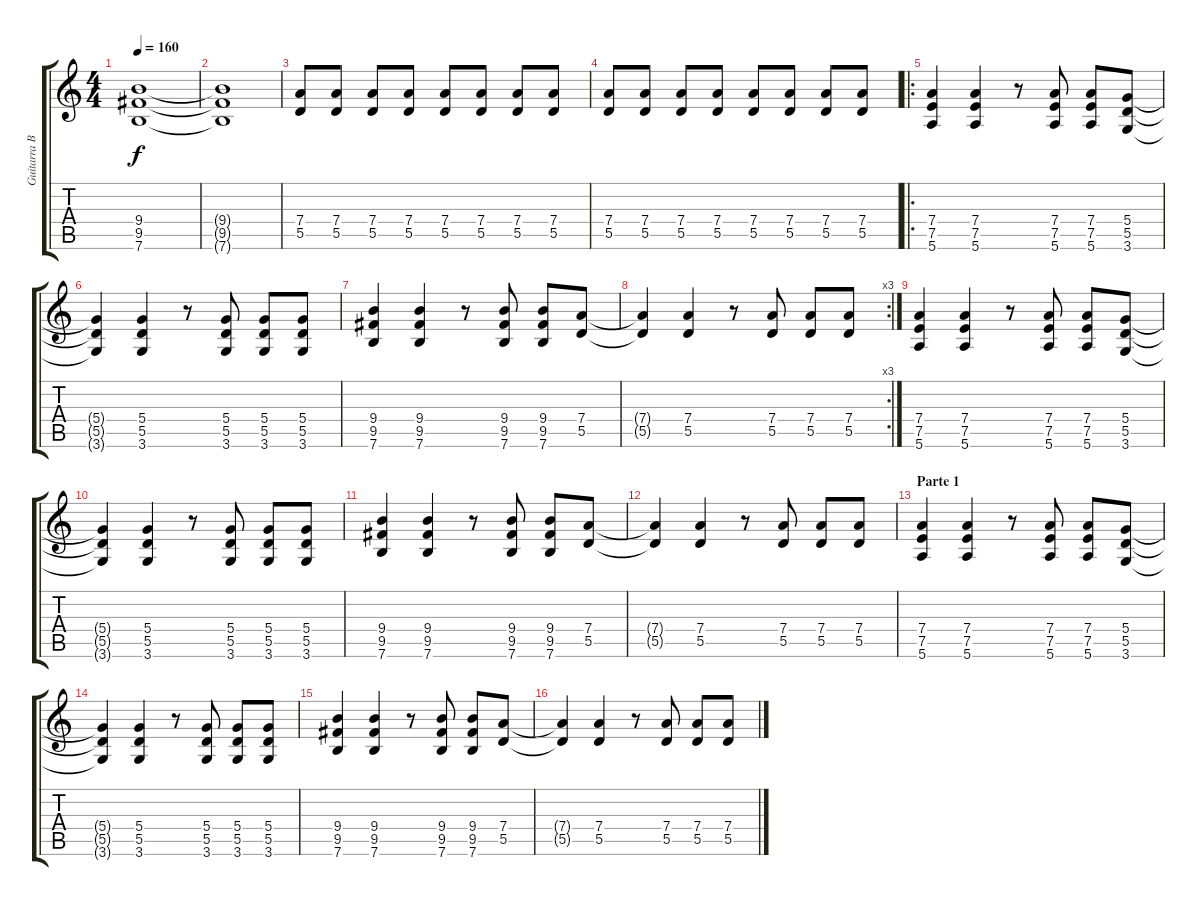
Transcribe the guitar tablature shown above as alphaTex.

\track ("Guitarra Base" "Guitarra B") {instrument distortionguitar}
\staff {score tabs}
\tuning (E4 B3 G3 D3 A2 E2) {hide}
\ts (4 4)
\tempo 160
\clef g2
\ks c
(9.4 9.5 7.6).1{dy f} |
(9.4{t} 9.5{t} 7.6{t}).1 |
(7.4 5.5).8 (7.4 5.5).8 (7.4 5.5).8 (7.4 5.5).8 (7.4 5.5).8 (7.4 5.5).8 (7.4 5.5).8 (7.4 5.5).8 |
(7.4 5.5).8 (7.4 5.5).8 (7.4 5.5).8 (7.4 5.5).8 (7.4 5.5).8 (7.4 5.5).8 (7.4 5.5).8 (7.4 5.5).8 |
\ro
(7.4 7.5 5.6).4 (7.4 7.5 5.6).4 r.8 (7.4 7.5 5.6).8 (7.4 7.5 5.6).8 (5.4 5.5 3.6).8 |
(5.4{t} 5.5{t} 3.6{t}).4 (5.4 5.5 3.6).4 r.8 (5.4 5.5 3.6).8 (5.4 5.5 3.6).8 (5.4 5.5 3.6).8 |
(9.4 9.5 7.6).4 (9.4 9.5 7.6).4 r.8 (9.4 9.5 7.6).8 (9.4 9.5 7.6).8 (7.4 5.5).8 |
\rc 3
(7.4{t} 5.5{t}).4 (7.4 5.5).4 r.8 (7.4 5.5).8 (7.4 5.5).8 (7.4 5.5).8 |
(7.4 7.5 5.6).4 (7.4 7.5 5.6).4 r.8 (7.4 7.5 5.6).8 (7.4 7.5 5.6).8 (5.4 5.5 3.6).8 |
(5.4{t} 5.5{t} 3.6{t}).4 (5.4 5.5 3.6).4 r.8 (5.4 5.5 3.6).8 (5.4 5.5 3.6).8 (5.4 5.5 3.6).8 |
(9.4 9.5 7.6).4 (9.4 9.5 7.6).4 r.8 (9.4 9.5 7.6).8 (9.4 9.5 7.6).8 (7.4 5.5).8 |
(7.4{t} 5.5{t}).4 (7.4 5.5).4 r.8 (7.4 5.5).8 (7.4 5.5).8 (7.4 5.5).8 |
\section ("" "Parte 1")
(7.4 7.5 5.6).4 (7.4 7.5 5.6).4 r.8 (7.4 7.5 5.6).8 (7.4 7.5 5.6).8 (5.4 5.5 3.6).8 |
(5.4{t} 5.5{t} 3.6{t}).4 (5.4 5.5 3.6).4 r.8 (5.4 5.5 3.6).8 (5.4 5.5 3.6).8 (5.4 5.5 3.6).8 |
(9.4 9.5 7.6).4 (9.4 9.5 7.6).4 r.8 (9.4 9.5 7.6).8 (9.4 9.5 7.6).8 (7.4 5.5).8 |
(7.4{t} 5.5{t}).4 (7.4 5.5).4 r.8 (7.4 5.5).8 (7.4 5.5).8 (7.4 5.5).8
